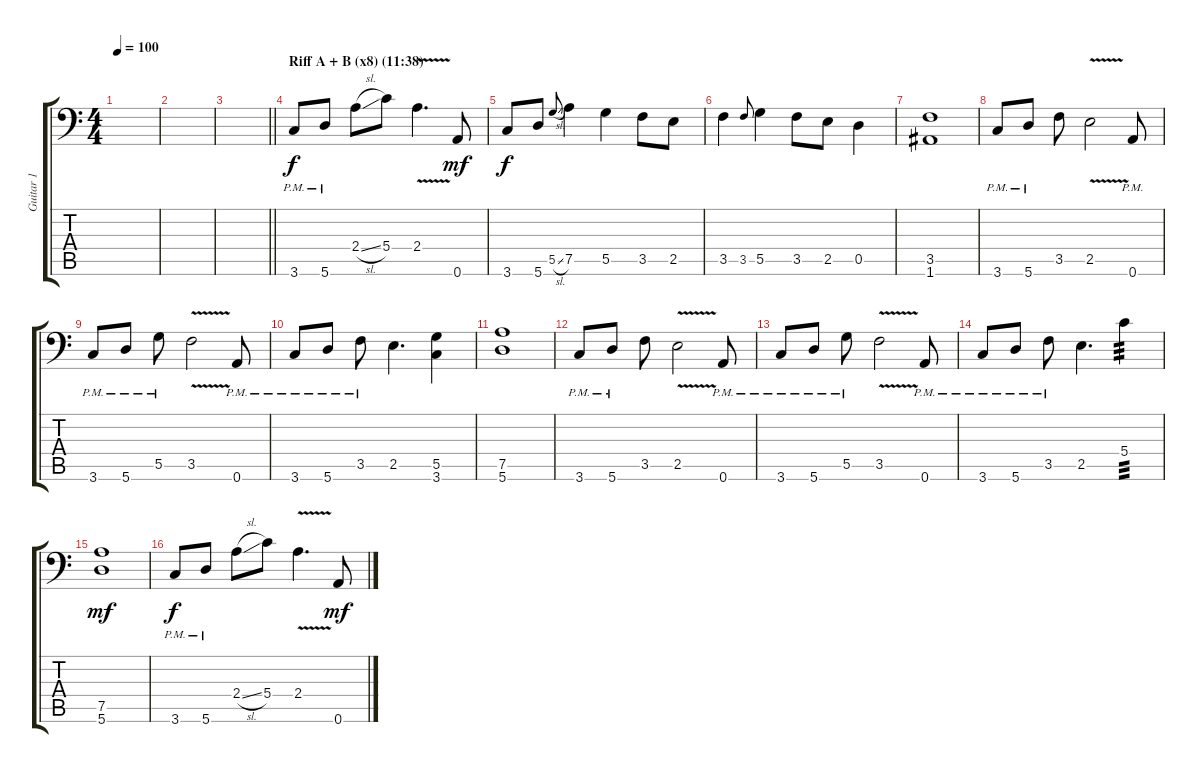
\track ("Guitar 1" "Guitar 1") {instrument distortionguitar}
\staff {score tabs}
\tuning (A3 E3 C3 G2 D2 A1) {hide}
\ts (4 4)
\tempo 100
\clef f4
\ks c
|
|
\barLineRight lightlight
|
\section ("" "Riff A + B (x8) (11:38)")
3.6{pm}.8{volume 16} 5.6{pm}.8 2.4{sl}.8 5.4.8 2.4{v}.4{d} 0.6.8{dy mf} |
3.6.8{dy f} 5.6.8 5.5{sl}.8{gr onbeat} 7.5.4 5.5.4 3.5.8 2.5.8 |
3.5.4 3.5.8{gr onbeat} 5.5.4 3.5.8 2.5.8 0.5.4 |
(3.5 1.6).1 |
3.6{pm}.8 5.6{pm}.8 3.5.8 2.5{v}.2 0.6{pm}.8 |
3.6{pm}.8 5.6{pm}.8 5.5{pm}.8 3.5{v}.2 0.6{pm}.8 |
3.6{pm}.8 5.6{pm}.8 3.5{pm}.8 2.5.4{d} (5.5 3.6).4 |
(7.5 5.6).1 |
3.6{pm}.8 5.6{pm}.8 3.5.8 2.5{v}.2 0.6{pm}.8 |
3.6{pm}.8 5.6{pm}.8 5.5{pm}.8 3.5{v}.2 0.6{pm}.8 |
3.6{pm}.8 5.6{pm}.8 3.5{pm}.8 2.5.4{d} 5.4.4{tp 3} |
(7.5 5.6).1{dy mf} |
3.6{pm}.8{dy f} 5.6{pm}.8 2.4{sl}.8 5.4.8 2.4{v}.4{d} 0.6.8{dy mf}
